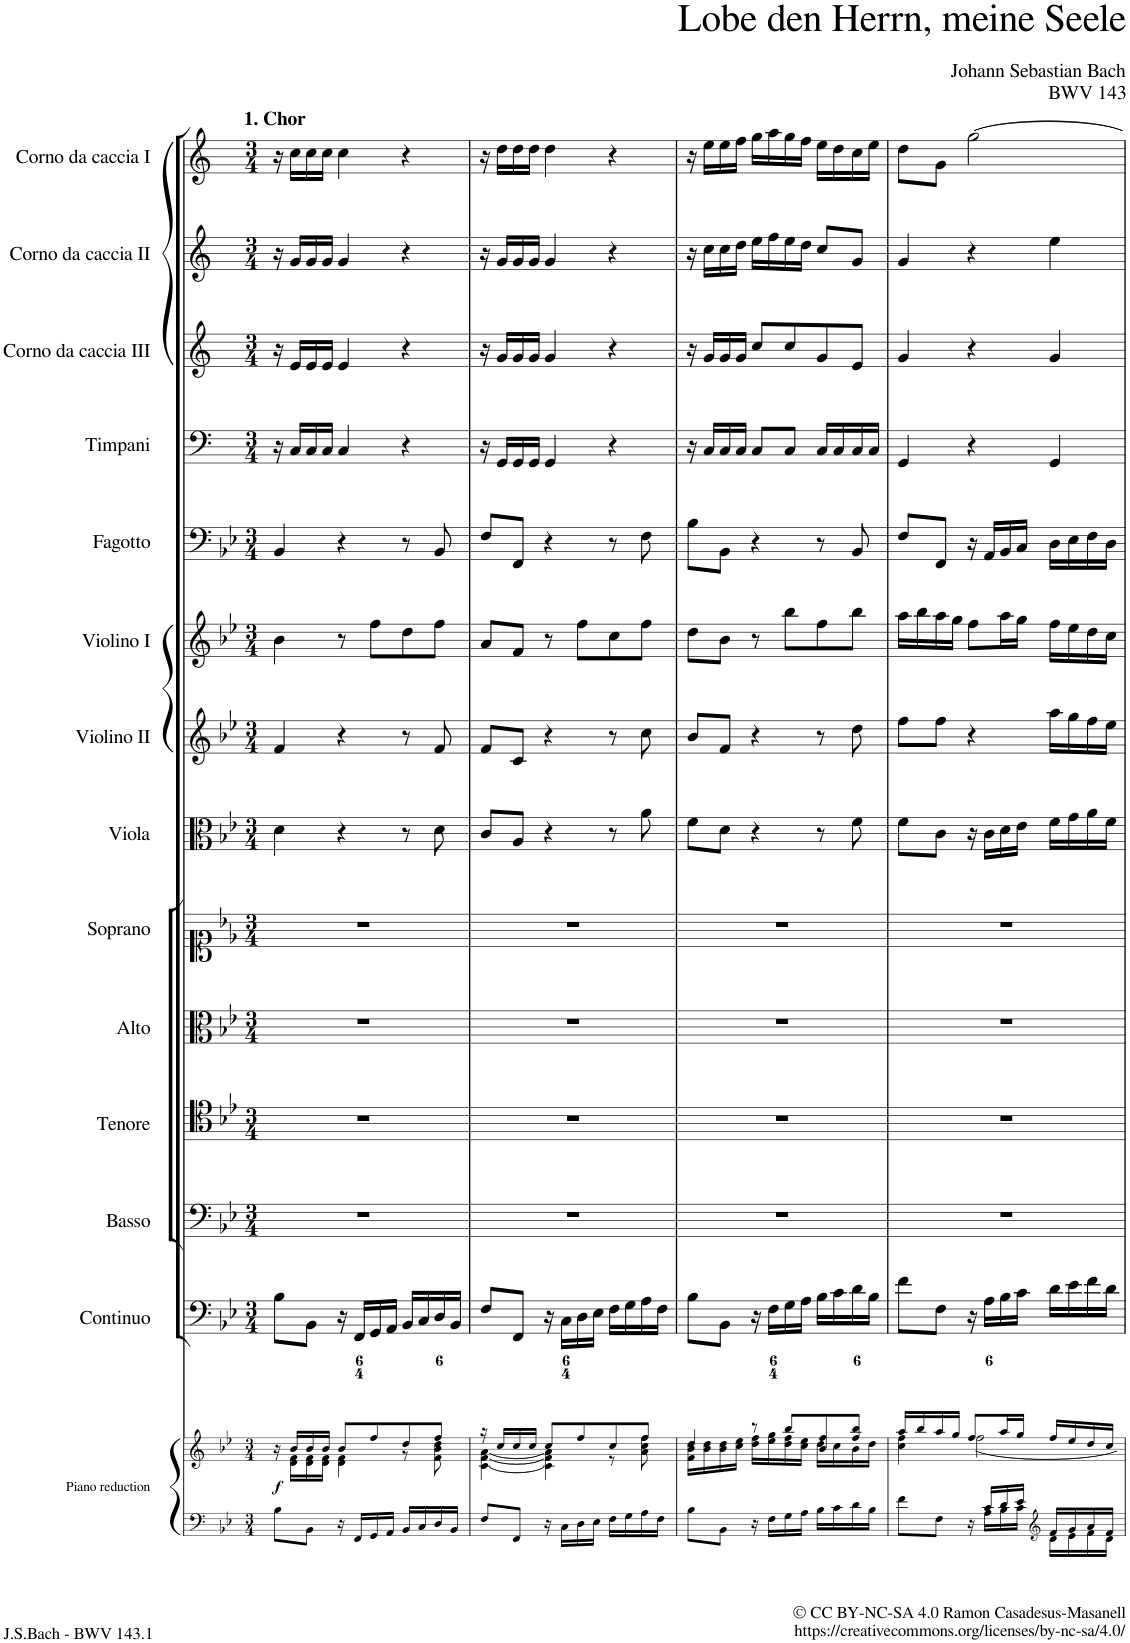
**kern	**kern	**dynam	**kern	**kern	**kern	**kern	**kern	**kern	**kern	**kern	**kern	**kern	**kern	**kern	**kern
*part14	*part14	*part14	*part13	*part12	*part11	*part10	*part9	*part8	*part7	*part6	*part5	*part4	*part3	*part2	*part1
*staff15	*staff14	*staff14/15	*staff13	*staff12	*staff11	*staff10	*staff9	*staff8	*staff7	*staff6	*staff5	*staff4	*staff3	*staff2	*staff1
*I"Piano reduction	*	*	*I"Continuo	*I"Basso	*I"Tenore	*I"Alto	*I"Soprano	*I"Viola	*I"Violino II	*I"Violino I	*I"Fagotto	*I"Timpani	*I"Corno da caccia III	*I"Corno da caccia II	*I"Corno da caccia I
*I'Pno	*	*	*	*	*	*	*	*I'Vla	*I'Vln	*I'Vln	*	*I'Timp	*	*	*
*stria5	*stria5	*	*	*	*	*	*	*	*	*	*	*	*	*	*
*clefF4	*clefG2	*	*clefF4	*clefF4	*clefC4	*clefC3	*clefC1	*clefC3	*clefG2	*clefG2	*clefF4	*clefF4	*clefG2	*clefG2	*clefG2
*	*	*	*	*	*	*	*	*	*	*	*	*Trd1c2	*Trd1c2	*Trd1c2	*Trd1c2
*k[b-e-]	*k[b-e-]	*	*k[b-e-]	*k[b-e-]	*k[b-e-]	*k[b-e-]	*k[b-e-]	*k[b-e-]	*k[b-e-]	*k[b-e-]	*k[b-e-]	*k[]	*k[]	*k[]	*k[]
*M3/4	*M3/4	*	*M3/4	*M3/4	*M3/4	*M3/4	*M3/4	*M3/4	*M3/4	*M3/4	*M3/4	*M3/4	*M3/4	*M3/4	*M3/4
=1	=1	=1	=1	=1	=1	=1	=1	=1	=1	=1	=1	=1	=1	=1	=1
*	*^	*	*	*	*	*	*	*	*	*	*	*	*	*	*
!	!	!	!	!	!	!	!	!	!	!	!	!	!	!	!	!LO:TX:a:B:t=1. Chor
!	!	!	!LO:DY:b	!	!	!	!	!	!	!	!	!	!	!	!	!
8B-\L	16r	16ryy	f	8B-\L	2.r	2.r	2.r	2.r	4d\	4f/	4b-\	4BB-/	16r	16r	16r	16r
.	16b-/LL	16d\ 16f\LL	.	.	.	.	.	.	.	.	.	.	16C/LL	16e/LL	16g/LL	16cc\LL
8BB-\J	16b-/	16d\ 16f\	.	8BB-\J	.	.	.	.	.	.	.	.	16C/	16e/	16g/	16cc\
.	16b-/JJ	16d\ 16f\JJ	.	.	.	.	.	.	.	.	.	.	16C/JJ	16e/JJ	16g/JJ	16cc\JJ
16r	8b-/L	4d\ 4f\	.	16r	.	.	.	.	4r	4r	8r	4r	4C/	4e/	4g/	4cc\
16FF/LL	.	.	.	16FF/LL	.	.	.	.	.	.	.	.	.	.	.	.
16GG/	8ff/	.	.	16GG/	.	.	.	.	.	.	8ff\L	.	.	.	.	.
16AA/JJ	.	.	.	16AA/JJ	.	.	.	.	.	.	.	.	.	.	.	.
16BB-/LL	8dd/	8r	.	16BB-/LL	.	.	.	.	8r	8r	8dd\	8r	4r	4r	4r	4r
16C/	.	.	.	16C/	.	.	.	.	.	.	.	.	.	.	.	.
16D/	8ff/J	8f\ 8b-\ 8dd\	.	16D/	.	.	.	.	8d\	8f/	8ff\J	8BB-/	.	.	.	.
16BB-/JJ	.	.	.	16BB-/JJ	.	.	.	.	.	.	.	.	.	.	.	.
=2	=2	=2	=2	=2	=2	=2	=2	=2	=2	=2	=2	=2	=2	=2	=2	=2
8F/L	16r	[4c\ [4f\ [4a\	.	8F/L	2.r	2.r	2.r	2.r	8c/L	8f/L	8a/L	8F/L	16r	16r	16r	16r
.	16cc/LL	.	.	.	.	.	.	.	.	.	.	.	16GG/LL	16g/LL	16g/LL	16dd\LL
8FF/J	16cc/	.	.	8FF/J	.	.	.	.	8A/J	8c/J	8f/J	8FF/J	16GG/	16g/	16g/	16dd\
.	16cc/JJ	.	.	.	.	.	.	.	.	.	.	.	16GG/JJ	16g/JJ	16g/JJ	16dd\JJ
16r	8cc/L	4c\] 4f\] 4a\]	.	16r	.	.	.	.	4r	4r	8r	4r	4GG/	4g/	4g/	4dd\
16C\LL	.	.	.	16C\LL	.	.	.	.	.	.	.	.	.	.	.	.
16D\	8ff/	.	.	16D\	.	.	.	.	.	.	8ff\L	.	.	.	.	.
16E-\JJ	.	.	.	16E-\JJ	.	.	.	.	.	.	.	.	.	.	.	.
16F\LL	8cc/	8r	.	16F\LL	.	.	.	.	8r	8r	8cc\	8r	4r	4r	4r	4r
16G\	.	.	.	16G\	.	.	.	.	.	.	.	.	.	.	.	.
16A\	8ff/J	8a\ 8cc\ 8ff\	.	16A\	.	.	.	.	8a\	8cc\	8ff\J	8F\	.	.	.	.
16F\JJ	.	.	.	16F\JJ	.	.	.	.	.	.	.	.	.	.	.	.
=3	=3	=3	=3	=3	=3	=3	=3	=3	=3	=3	=3	=3	=3	=3	=3	=3
8B-\L	4dd/	16f\ 16b-\ 16dd\LL	.	8B-\L	2.r	2.r	2.r	2.r	8f\L	8b-/L	8dd\L	8B-\L	16r	16r	16r	16r
.	.	16b-\ 16dd\	.	.	.	.	.	.	.	.	.	.	16C/LL	16g/LL	16cc\LL	16ee\LL
8BB-\J	.	16b-\ 16dd\	.	8BB-\J	.	.	.	.	8d\J	8f/J	8b-\J	8BB-\J	16C/	16g/	16cc\	16ee\
.	.	16cc\ 16ee-\JJ	.	.	.	.	.	.	.	.	.	.	16C/JJ	16g/JJ	16dd\JJ	16ff\JJ
16r	8r	16dd\ 16ff\LL	.	16r	.	.	.	.	4r	4r	8r	4r	8C/L	8cc/L	16ee\LL	16gg\LL
16F\LL	.	16ee-\ 16gg\	.	16F\LL	.	.	.	.	.	.	.	.	.	.	16ff\	16aa\
16G\	8bb-/L	16dd\ 16ff\	.	16G\	.	.	.	.	.	.	8bb-\L	.	8C/J	8cc/	16ee\	16gg\
16A\JJ	.	16cc\ 16ee-\JJ	.	16A\JJ	.	.	.	.	.	.	.	.	.	.	16dd\JJ	16ff\JJ
16B-\LL	8b-/ 8ff/	16dd\LL	.	16B-\LL	.	.	.	.	8r	8r	8ff\	8r	16C/LL	8g/	8cc/L	16ee\LL
16c\	.	16cc\	.	16c\	.	.	.	.	.	.	.	.	16C/	.	.	16dd\
16d\	8ff/ 8bb-/J	16b-\	.	16d\	.	.	.	.	8f\	8dd\	8bb-\J	8BB-/	16C/	8e/J	8g/J	16cc\
16B-\JJ	.	16dd\JJ	.	16B-\JJ	.	.	.	.	.	.	.	.	16C/JJ	.	.	16ee\JJ
=4	=4	=4	=4	=4	=4	=4	=4	=4	=4	=4	=4	=4	=4	=4	=4	=4
*^	*	*	*	*	*	*	*	*	*	*	*	*	*	*	*	*
4ryy	8f\L	16aa/LL	4cc\ 4ff\	.	8f\L	2.r	2.r	2.r	2.r	8f\L	8ff\L	16aa\LL	8F/L	4GG/	4g/	4g/	8dd\L
.	.	16bb-/	.	.	.	.	.	.	.	.	.	16bb-\	.	.	.	.	.
.	8F\J	16aa/	.	.	8F\J	.	.	.	.	8c\J	8ff\J	16aa\	8FF/J	.	.	.	8g\J
.	.	16gg/JJ	.	.	.	.	.	.	.	.	.	16gg\JJ	.	.	.	.	.
16r	16ryy	8ff/L	[2ff\	.	16r	.	.	.	.	16r	4r	8ff\L	16r	4r	4r	4r	[2gg\
16c/LL	16A\LL	.	.	.	16A\LL	.	.	.	.	16c\LL	.	.	16AA/LL	.	.	.	.
16d/	16B-\	16aa/L	.	.	16B-\	.	.	.	.	16d\	.	16aa\L	16BB-/	.	.	.	.
16e-/JJ	16c\JJ	16gg/JJ	.	.	16c\JJ	.	.	.	.	16e-\JJ	.	16gg\JJ	16C/JJ	.	.	.	.
*clefG2	*	*	*	*	*	*	*	*	*	*	*	*	*	*	*	*	*
16f/LL	16d\LL	16ff/LL	.	.	16d\LL	.	.	.	.	16f\LL	16aa\LL	16ff\LL	16D\LL	4GG/	4g/	4ee\	.
16g/	16e-\	16ee-/	.	.	16e-\	.	.	.	.	16g\	16gg\	16ee-\	16E-\	.	.	.	.
16a/	16f\	16dd/	.	.	16f\	.	.	.	.	16a\	16ff\	16dd\	16F\	.	.	.	.
16f/JJ	16d\JJ	16cc/JJ	.	.	16d\JJ	.	.	.	.	16f\JJ	16ee-\JJ	16cc\JJ	16D\JJ	.	.	.	.
*v	*v	*	*	*	*	*	*	*	*	*	*	*	*	*	*	*	*
*	*v	*v	*	*	*	*	*	*	*	*	*	*	*	*	*	*
=	=	=	=	=	=	=	=	=	=	=	=	=	=	=	=
*-	*-	*-	*-	*-	*-	*-	*-	*-	*-	*-	*-	*-	*-	*-	*-
